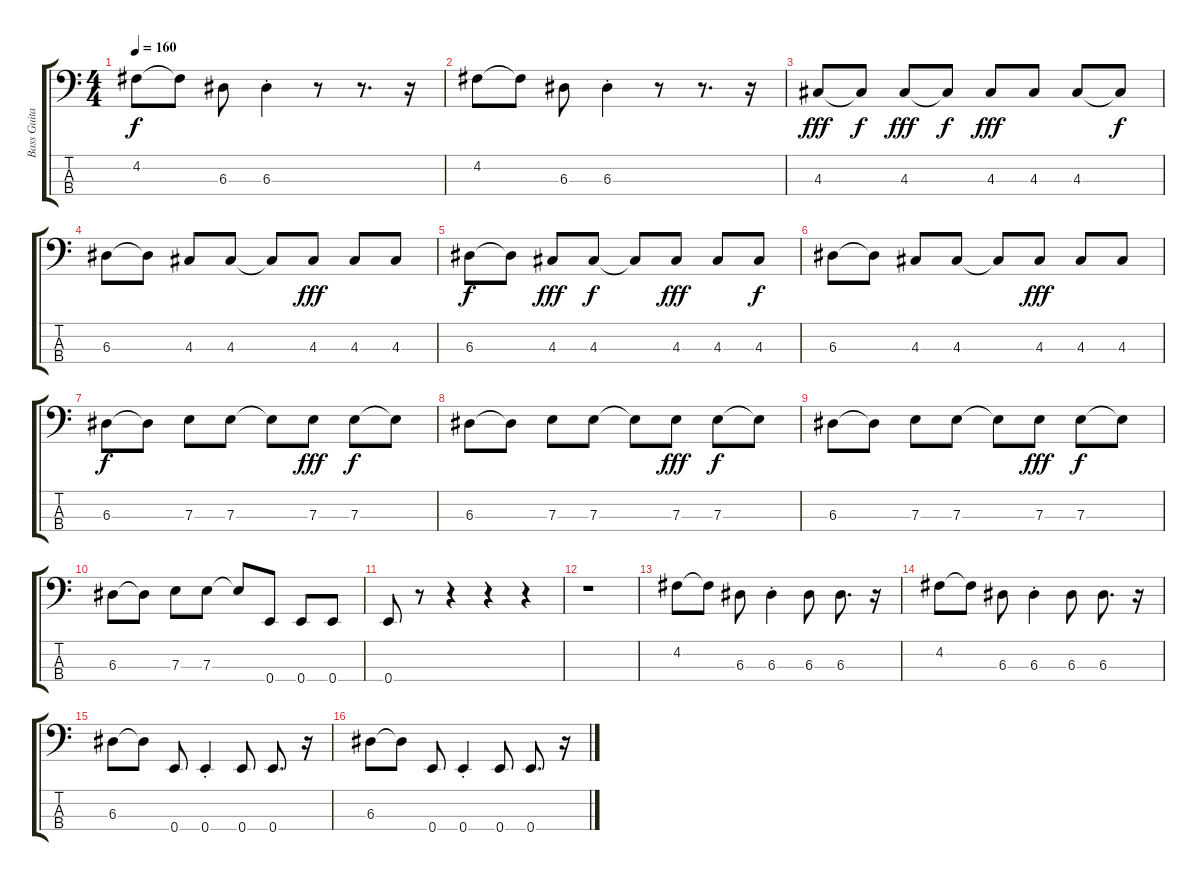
\track ("Bass Guitar" "Bass Guita") {instrument electricbasspick}
\staff {score tabs}
\tuning (G2 D2 A1 E1) {hide}
\ts (4 4)
\tempo 160
\clef f4
\ks c
4.2.8{dy f} 4.2{t}.8 6.3.8 6.3{st}.4 r.8 r.8{d} r.16 |
4.2.8 4.2{t}.8 6.3.8 6.3{st}.4 r.8 r.8{d} r.16 |
4.3.8{dy fff} 4.3{t}.8{dy f} 4.3.8{dy fff} 4.3{t}.8{dy f} 4.3.8{dy fff} 4.3.8 4.3.8 4.3{t}.8{dy f} |
6.3.8 6.3{t}.8 4.3.8 4.3.8 4.3{t}.8 4.3.8{dy fff} 4.3.8 4.3.8 |
6.3.8{dy f} 6.3{t}.8 4.3.8{dy fff} 4.3.8{dy f} 4.3{t}.8 4.3.8{dy fff} 4.3.8 4.3.8{dy f} |
6.3.8 6.3{t}.8 4.3.8 4.3.8 4.3{t}.8 4.3.8{dy fff} 4.3.8 4.3.8 |
6.3.8{dy f} 6.3{t}.8 7.3.8 7.3.8 7.3{t}.8 7.3.8{dy fff} 7.3.8{dy f} 7.3{t}.8 |
6.3.8 6.3{t}.8 7.3.8 7.3.8 7.3{t}.8 7.3.8{dy fff} 7.3.8{dy f} 7.3{t}.8 |
6.3.8 6.3{t}.8 7.3.8 7.3.8 7.3{t}.8 7.3.8{dy fff} 7.3.8{dy f} 7.3{t}.8 |
6.3.8 6.3{t}.8 7.3.8 7.3.8 7.3{t}.8 0.4.8 0.4.8 0.4.8 |
0.4.8 r.8 r.4 r.4 r.4 |
r.1 |
4.2.8 4.2{t}.8 6.3.8 6.3{st}.4 6.3.8 6.3.8{d} r.16 |
4.2.8 4.2{t}.8 6.3.8 6.3{st}.4 6.3.8 6.3.8{d} r.16 |
6.3.8 6.3{t}.8 0.4.8 0.4{st}.4 0.4.8 0.4.8{d} r.16 |
6.3.8 6.3{t}.8 0.4.8 0.4{st}.4 0.4.8 0.4.8{d} r.16
